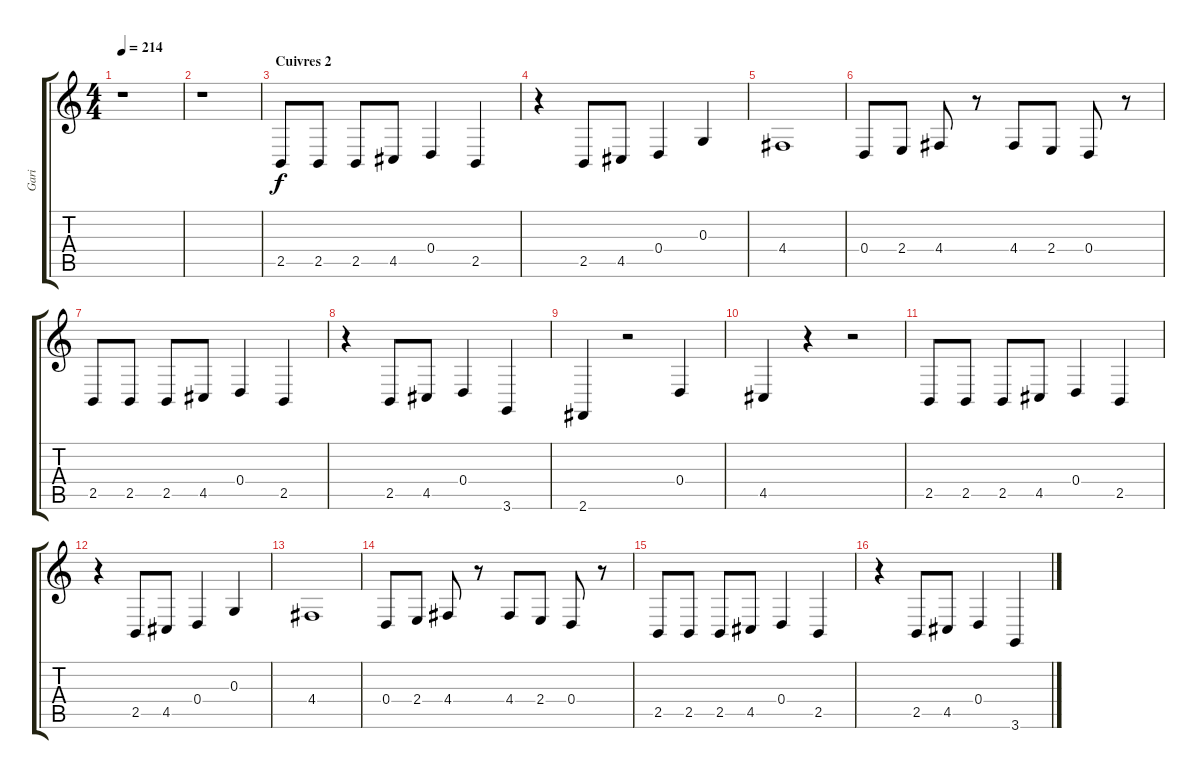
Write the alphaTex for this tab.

\track ("Gari" "Gari") {instrument trombone}
\staff {score tabs}
\tuning (E4 B3 G3 D3 A2 E2) {hide}
\ts (4 4)
\tempo 214
\clef g2
\ks c
r.1{dy f} |
r.1 |
\section ("" "Cuivres 2")
2.5.8 2.5.8 2.5.8 4.5.8 0.4.4 2.5.4 |
r.4 2.5.8 4.5.8 0.4.4 0.3.4 |
4.4.1 |
0.4.8 2.4.8 4.4.8 r.8 4.4.8 2.4.8 0.4.8 r.8 |
2.5.8 2.5.8 2.5.8 4.5.8 0.4.4 2.5.4 |
r.4 2.5.8 4.5.8 0.4.4 3.6.4 |
2.6.4 r.2 0.4.4 |
4.5.4 r.4 r.2 |
2.5.8 2.5.8 2.5.8 4.5.8 0.4.4 2.5.4 |
r.4 2.5.8 4.5.8 0.4.4 0.3.4 |
4.4.1 |
0.4.8 2.4.8 4.4.8 r.8 4.4.8 2.4.8 0.4.8 r.8 |
2.5.8 2.5.8 2.5.8 4.5.8 0.4.4 2.5.4 |
r.4 2.5.8 4.5.8 0.4.4 3.6.4
